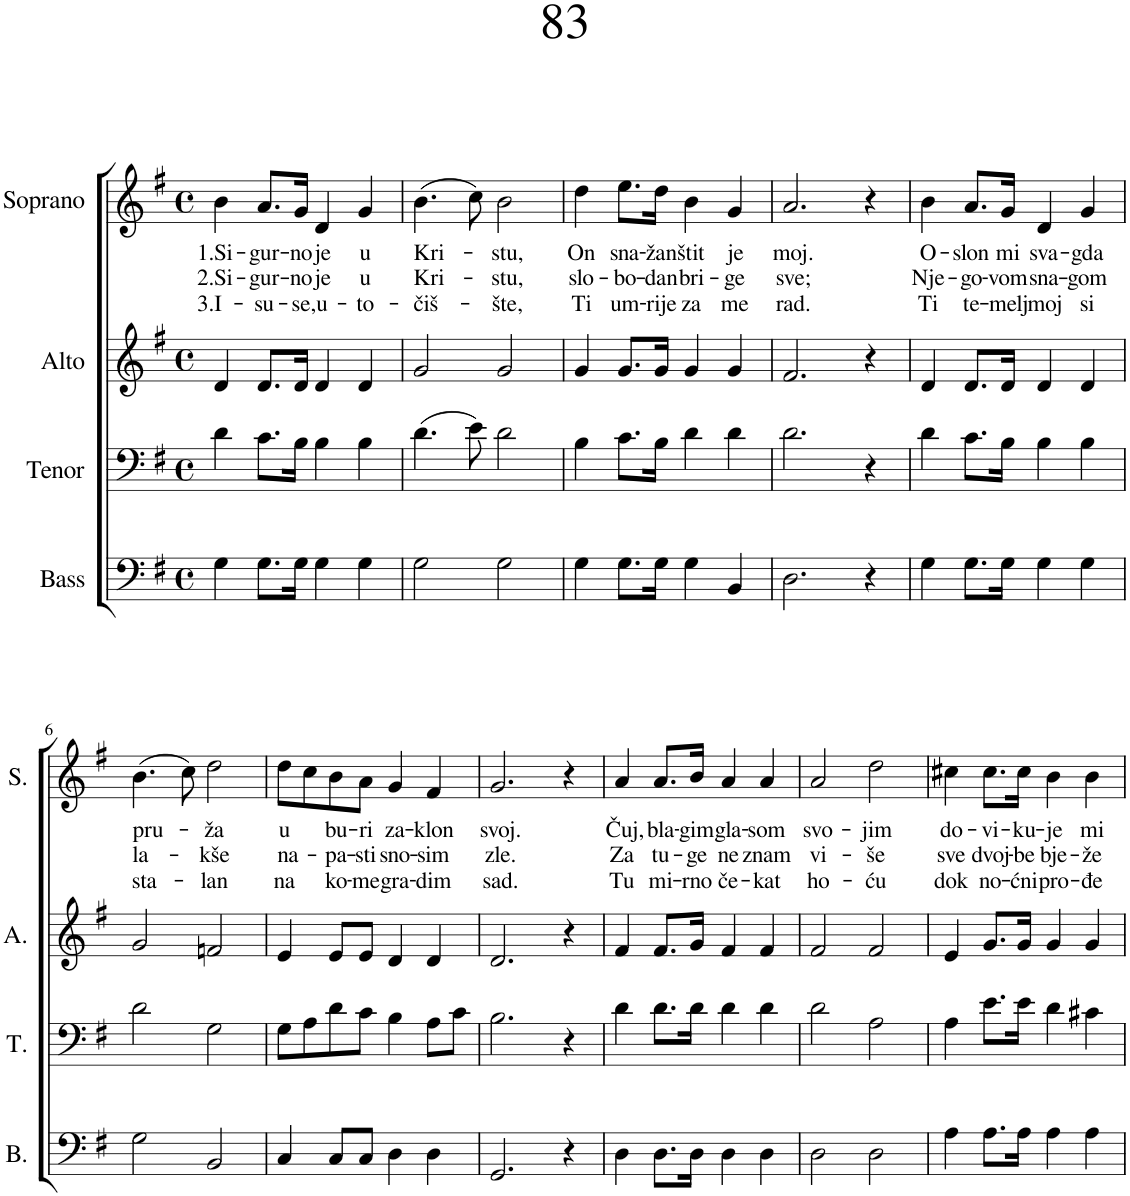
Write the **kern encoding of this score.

**kern	**kern	**kern	**kern	**text	**text	**text
*part4	*part3	*part2	*part1	*part1	*part1	*part1
*staff4	*staff3	*staff2	*staff1	*staff1	*staff1	*staff1
*I"Bass	*I"Tenor	*I"Alto	*I"Soprano	*	*	*
*I'B.	*I'T.	*I'A.	*I'S.	*	*	*
*clefF4	*clefF4	*clefG2	*clefG2	*	*	*
*k[f#]	*k[f#]	*k[f#]	*k[f#]	*	*	*
*M4/4	*M4/4	*M4/4	*M4/4	*	*	*
*met(c)	*met(c)	*met(c)	*met(c)	*	*	*
=1	=1	=1	=1	=1	=1	=1
!	!	!	!	!LO:LY:b	!LO:LY:b	!LO:LY:b
4G\	4d\	4d/	4b\	1.Si-	2.Si-	3.I-
!	!	!	!	!LO:LY:b	!LO:LY:b	!LO:LY:b
8.G\L	8.c\L	8.d/L	8.a/L	-gur-	-gur-	-su-
!	!	!	!	!LO:LY:b	!LO:LY:b	!LO:LY:b
16G\Jk	16B\Jk	16d/Jk	16g/Jk	-no	-no	-se,
!	!	!	!	!LO:LY:b	!LO:LY:b	!LO:LY:b
4G\	4B\	4d/	4d/	je	je	u-
!	!	!	!	!LO:LY:b	!LO:LY:b	!LO:LY:b
4G\	4B\	4d/	4g/	u	u	-to-
=2	=2	=2	=2	=2	=2	=2
!	!	!	!	!LO:LY:b	!LO:LY:b	!LO:LY:b
2G\	(4.d\	2g/	(4.b\	Kri-	Kri-	-čiš-
.	8e\)	.	8cc\)	.	.	.
!	!	!	!	!LO:LY:b	!LO:LY:b	!LO:LY:b
2G\	2d\	2g/	2b\	-stu,	-stu,	-šte,
=3	=3	=3	=3	=3	=3	=3
!	!	!	!	!LO:LY:b	!LO:LY:b	!LO:LY:b
4G\	4B\	4g/	4dd\	On	slo-	Ti
!	!	!	!	!LO:LY:b	!LO:LY:b	!LO:LY:b
8.G\L	8.c\L	8.g/L	8.ee\L	sna-	-bo-	um-
!	!	!	!	!LO:LY:b	!LO:LY:b	!LO:LY:b
16G\Jk	16B\Jk	16g/Jk	16dd\Jk	-žan	-dan	-rije
!	!	!	!	!LO:LY:b	!LO:LY:b	!LO:LY:b
4G\	4d\	4g/	4b\	štit	bri-	za
!	!	!	!	!LO:LY:b	!LO:LY:b	!LO:LY:b
4BB/	4d\	4g/	4g/	je	-ge	me
=4	=4	=4	=4	=4	=4	=4
!	!	!	!	!LO:LY:b	!LO:LY:b	!LO:LY:b
2.D\	2.d\	2.f#/	2.a/	moj.	sve;	rad.
4r	4r	4r	4r	.	.	.
=5	=5	=5	=5	=5	=5	=5
!	!	!	!	!LO:LY:b	!LO:LY:b	!LO:LY:b
4G\	4d\	4d/	4b\	O-	Nje-	Ti
!	!	!	!	!LO:LY:b	!LO:LY:b	!LO:LY:b
8.G\L	8.c\L	8.d/L	8.a/L	-slon	-go-	te-
!	!	!	!	!LO:LY:b	!LO:LY:b	!LO:LY:b
16G\Jk	16B\Jk	16d/Jk	16g/Jk	mi	-vom	-melj
!	!	!	!	!LO:LY:b	!LO:LY:b	!LO:LY:b
4G\	4B\	4d/	4d/	sva-	sna-	moj
!	!	!	!	!LO:LY:b	!LO:LY:b	!LO:LY:b
4G\	4B\	4d/	4g/	-gda	-gom	si
!!LO:LB:g=z
=6	=6	=6	=6	=6	=6	=6
!	!	!	!	!LO:LY:b	!LO:LY:b	!LO:LY:b
2G\	2d\	2g/	(4.b\	pru-	la-	sta-
.	.	.	8cc\)	.	.	.
!	!	!	!	!LO:LY:b	!LO:LY:b	!LO:LY:b
2BB/	2G\	2fn/	2dd\	-ža	-kše	-lan
=7	=7	=7	=7	=7	=7	=7
!	!	!	!	!LO:LY:b	!LO:LY:b	!LO:LY:b
4C/	8G\L	4e/	8dd\L	u	na-	na
.	8A\	.	8cc\	.	.	.
!	!	!	!	!LO:LY:b	!LO:LY:b	!LO:LY:b
8C/L	8d\	8e/L	8b\	bu-	-pa-	ko-
!	!	!	!	!LO:LY:b	!LO:LY:b	!LO:LY:b
8C/J	8c\J	8e/J	8a\J	-ri	-sti	-me
!	!	!	!	!LO:LY:b	!LO:LY:b	!LO:LY:b
4D\	4B\	4d/	4g/	za-	sno-	gra-
!	!	!	!	!LO:LY:b	!LO:LY:b	!LO:LY:b
4D\	8A\L	4d/	4f#/	-klon	-sim	-dim
.	8c\J	.	.	.	.	.
=8	=8	=8	=8	=8	=8	=8
!	!	!	!	!LO:LY:b	!LO:LY:b	!LO:LY:b
2.GG/	2.B\	2.d/	2.g/	svoj.	zle.	sad.
4r	4r	4r	4r	.	.	.
=9	=9	=9	=9	=9	=9	=9
!	!	!	!	!LO:LY:b	!LO:LY:b	!LO:LY:b
4D\	4d\	4f#/	4a/	Čuj,	Za	Tu
!	!	!	!	!LO:LY:b	!LO:LY:b	!LO:LY:b
8.D\L	8.d\L	8.f#/L	8.a/L	bla-	tu-	mi-
!	!	!	!	!LO:LY:b	!LO:LY:b	!LO:LY:b
16D\Jk	16d\Jk	16g/Jk	16b/Jk	-gim	-ge	-rno
!	!	!	!	!LO:LY:b	!LO:LY:b	!LO:LY:b
4D\	4d\	4f#/	4a/	gla-	ne	če-
!	!	!	!	!LO:LY:b	!LO:LY:b	!LO:LY:b
4D\	4d\	4f#/	4a/	-som	znam	-kat
=10	=10	=10	=10	=10	=10	=10
!	!	!	!	!LO:LY:b	!LO:LY:b	!LO:LY:b
2D\	2d\	2f#/	2a/	svo-	vi-	ho-
!	!	!	!	!LO:LY:b	!LO:LY:b	!LO:LY:b
2D\	2A\	2f#/	2dd\	-jim	-še	-ću
=11	=11	=11	=11	=11	=11	=11
!	!	!	!	!LO:LY:b	!LO:LY:b	!LO:LY:b
4A\	4A\	4e/	4cc#X\	do-	sve	dok
!	!	!	!	!LO:LY:b	!LO:LY:b	!LO:LY:b
8.A\L	8.e\L	8.g/L	8.cc#\L	-vi-	dvoj-	no-
!	!	!	!	!LO:LY:b	!LO:LY:b	!LO:LY:b
16A\Jk	16e\Jk	16g/Jk	16cc#\Jk	-ku-	-be	-ćni
!	!	!	!	!LO:LY:b	!LO:LY:b	!LO:LY:b
4A\	4d\	4g/	4b\	-je	bje-	pro-
!	!	!	!	!LO:LY:b	!LO:LY:b	!LO:LY:b
4A\	4c#X\	4g/	4b\	mi	-že	-đe
=	=	=	=	=	=	=
*-	*-	*-	*-	*-	*-	*-
